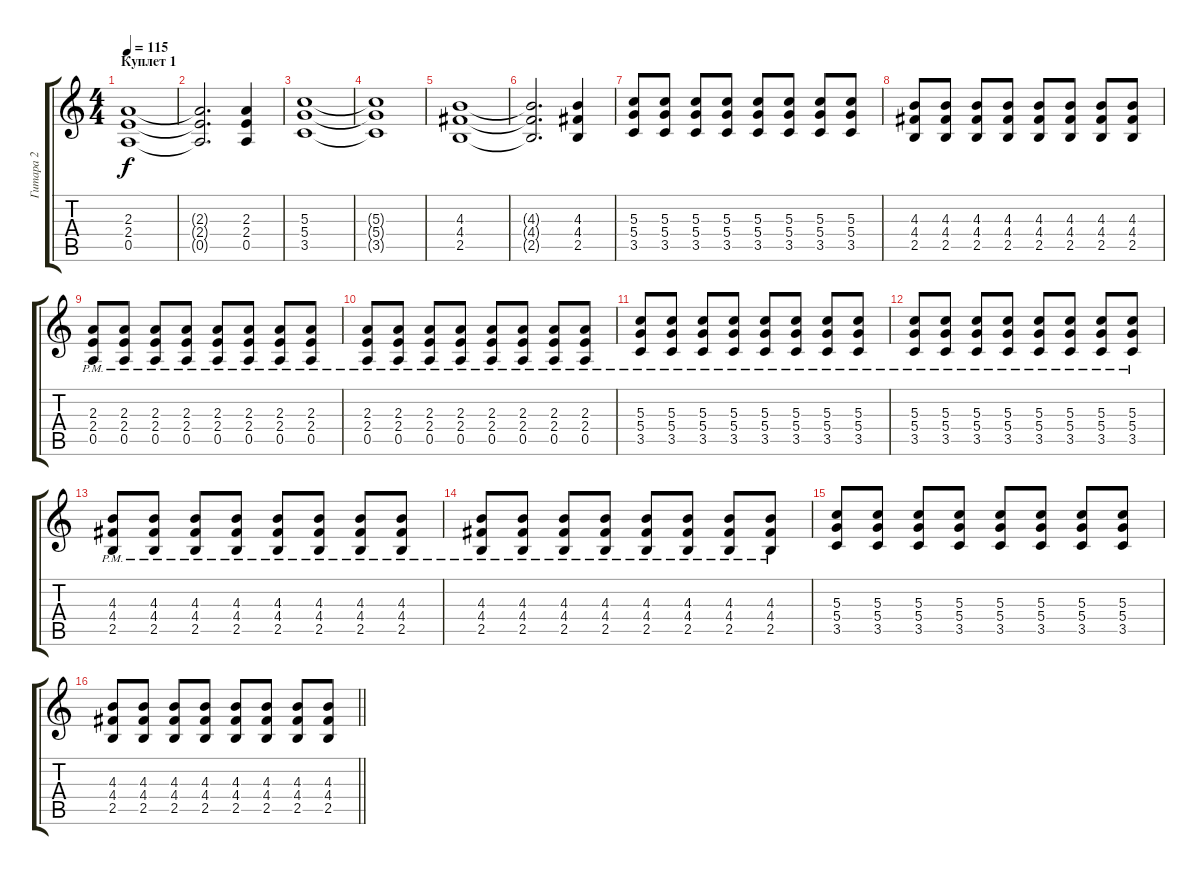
\track ("Гитара 2" "Гитара 2") {instrument distortionguitar}
\staff {score tabs}
\tuning (E4 B3 G3 D3 A2 E2) {hide}
\ts (4 4)
\section ("" "Куплет 1")
\tempo 115
\clef g2
\ks c
(2.3 2.4 0.5).1{dy f} |
(2.3{t} 2.4{t} 0.5{t}).2{d} (2.3 2.4 0.5).4 |
(5.3 5.4 3.5).1 |
(5.3{t} 5.4{t} 3.5{t}).1 |
(4.3 4.4 2.5).1 |
(4.3{t} 4.4{t} 2.5{t}).2{d} (4.3 4.4 2.5).4 |
(5.3 5.4 3.5).8 (5.3 5.4 3.5).8 (5.3 5.4 3.5).8 (5.3 5.4 3.5).8 (5.3 5.4 3.5).8 (5.3 5.4 3.5).8 (5.3 5.4 3.5).8 (5.3 5.4 3.5).8 |
(4.3 4.4 2.5).8 (4.3 4.4 2.5).8 (4.3 4.4 2.5).8 (4.3 4.4 2.5).8 (4.3 4.4 2.5).8 (4.3 4.4 2.5).8 (4.3 4.4 2.5).8 (4.3 4.4 2.5).8 |
(2.3{pm} 2.4{pm} 0.5{pm}).8 (2.3{pm} 2.4{pm} 0.5{pm}).8 (2.3{pm} 2.4{pm} 0.5{pm}).8 (2.3{pm} 2.4{pm} 0.5{pm}).8 (2.3{pm} 2.4{pm} 0.5{pm}).8 (2.3{pm} 2.4{pm} 0.5{pm}).8 (2.3{pm} 2.4{pm} 0.5{pm}).8 (2.3{pm} 2.4{pm} 0.5{pm}).8 |
(2.3{pm} 2.4{pm} 0.5{pm}).8 (2.3{pm} 2.4{pm} 0.5{pm}).8 (2.3{pm} 2.4{pm} 0.5{pm}).8 (2.3{pm} 2.4{pm} 0.5{pm}).8 (2.3{pm} 2.4{pm} 0.5{pm}).8 (2.3{pm} 2.4{pm} 0.5{pm}).8 (2.3{pm} 2.4{pm} 0.5{pm}).8 (2.3{pm} 2.4{pm} 0.5{pm}).8 |
(5.3{pm} 5.4{pm} 3.5{pm}).8 (5.3{pm} 5.4{pm} 3.5{pm}).8 (5.3{pm} 5.4{pm} 3.5{pm}).8 (5.3{pm} 5.4{pm} 3.5{pm}).8 (5.3{pm} 5.4{pm} 3.5{pm}).8 (5.3{pm} 5.4{pm} 3.5{pm}).8 (5.3{pm} 5.4{pm} 3.5{pm}).8 (5.3{pm} 5.4{pm} 3.5{pm}).8 |
(5.3{pm} 5.4{pm} 3.5{pm}).8 (5.3{pm} 5.4{pm} 3.5{pm}).8 (5.3{pm} 5.4{pm} 3.5{pm}).8 (5.3{pm} 5.4{pm} 3.5{pm}).8 (5.3{pm} 5.4{pm} 3.5{pm}).8 (5.3{pm} 5.4{pm} 3.5{pm}).8 (5.3{pm} 5.4{pm} 3.5{pm}).8 (5.3{pm} 5.4{pm} 3.5{pm}).8 |
(4.3{pm} 4.4{pm} 2.5{pm}).8 (4.3{pm} 4.4{pm} 2.5{pm}).8 (4.3{pm} 4.4{pm} 2.5{pm}).8 (4.3{pm} 4.4{pm} 2.5{pm}).8 (4.3{pm} 4.4{pm} 2.5{pm}).8 (4.3{pm} 4.4{pm} 2.5{pm}).8 (4.3{pm} 4.4{pm} 2.5{pm}).8 (4.3{pm} 4.4{pm} 2.5{pm}).8 |
(4.3{pm} 4.4{pm} 2.5{pm}).8 (4.3{pm} 4.4{pm} 2.5{pm}).8 (4.3{pm} 4.4{pm} 2.5{pm}).8 (4.3{pm} 4.4{pm} 2.5{pm}).8 (4.3{pm} 4.4{pm} 2.5{pm}).8 (4.3{pm} 4.4{pm} 2.5{pm}).8 (4.3{pm} 4.4{pm} 2.5{pm}).8 (4.3{pm} 4.4{pm} 2.5{pm}).8 |
(5.3 5.4 3.5).8 (5.3 5.4 3.5).8 (5.3 5.4 3.5).8 (5.3 5.4 3.5).8 (5.3 5.4 3.5).8 (5.3 5.4 3.5).8 (5.3 5.4 3.5).8 (5.3 5.4 3.5).8 |
\barLineRight lightlight
(4.3 4.4 2.5).8 (4.3 4.4 2.5).8 (4.3 4.4 2.5).8 (4.3 4.4 2.5).8 (4.3 4.4 2.5).8 (4.3 4.4 2.5).8 (4.3 4.4 2.5).8 (4.3 4.4 2.5).8
